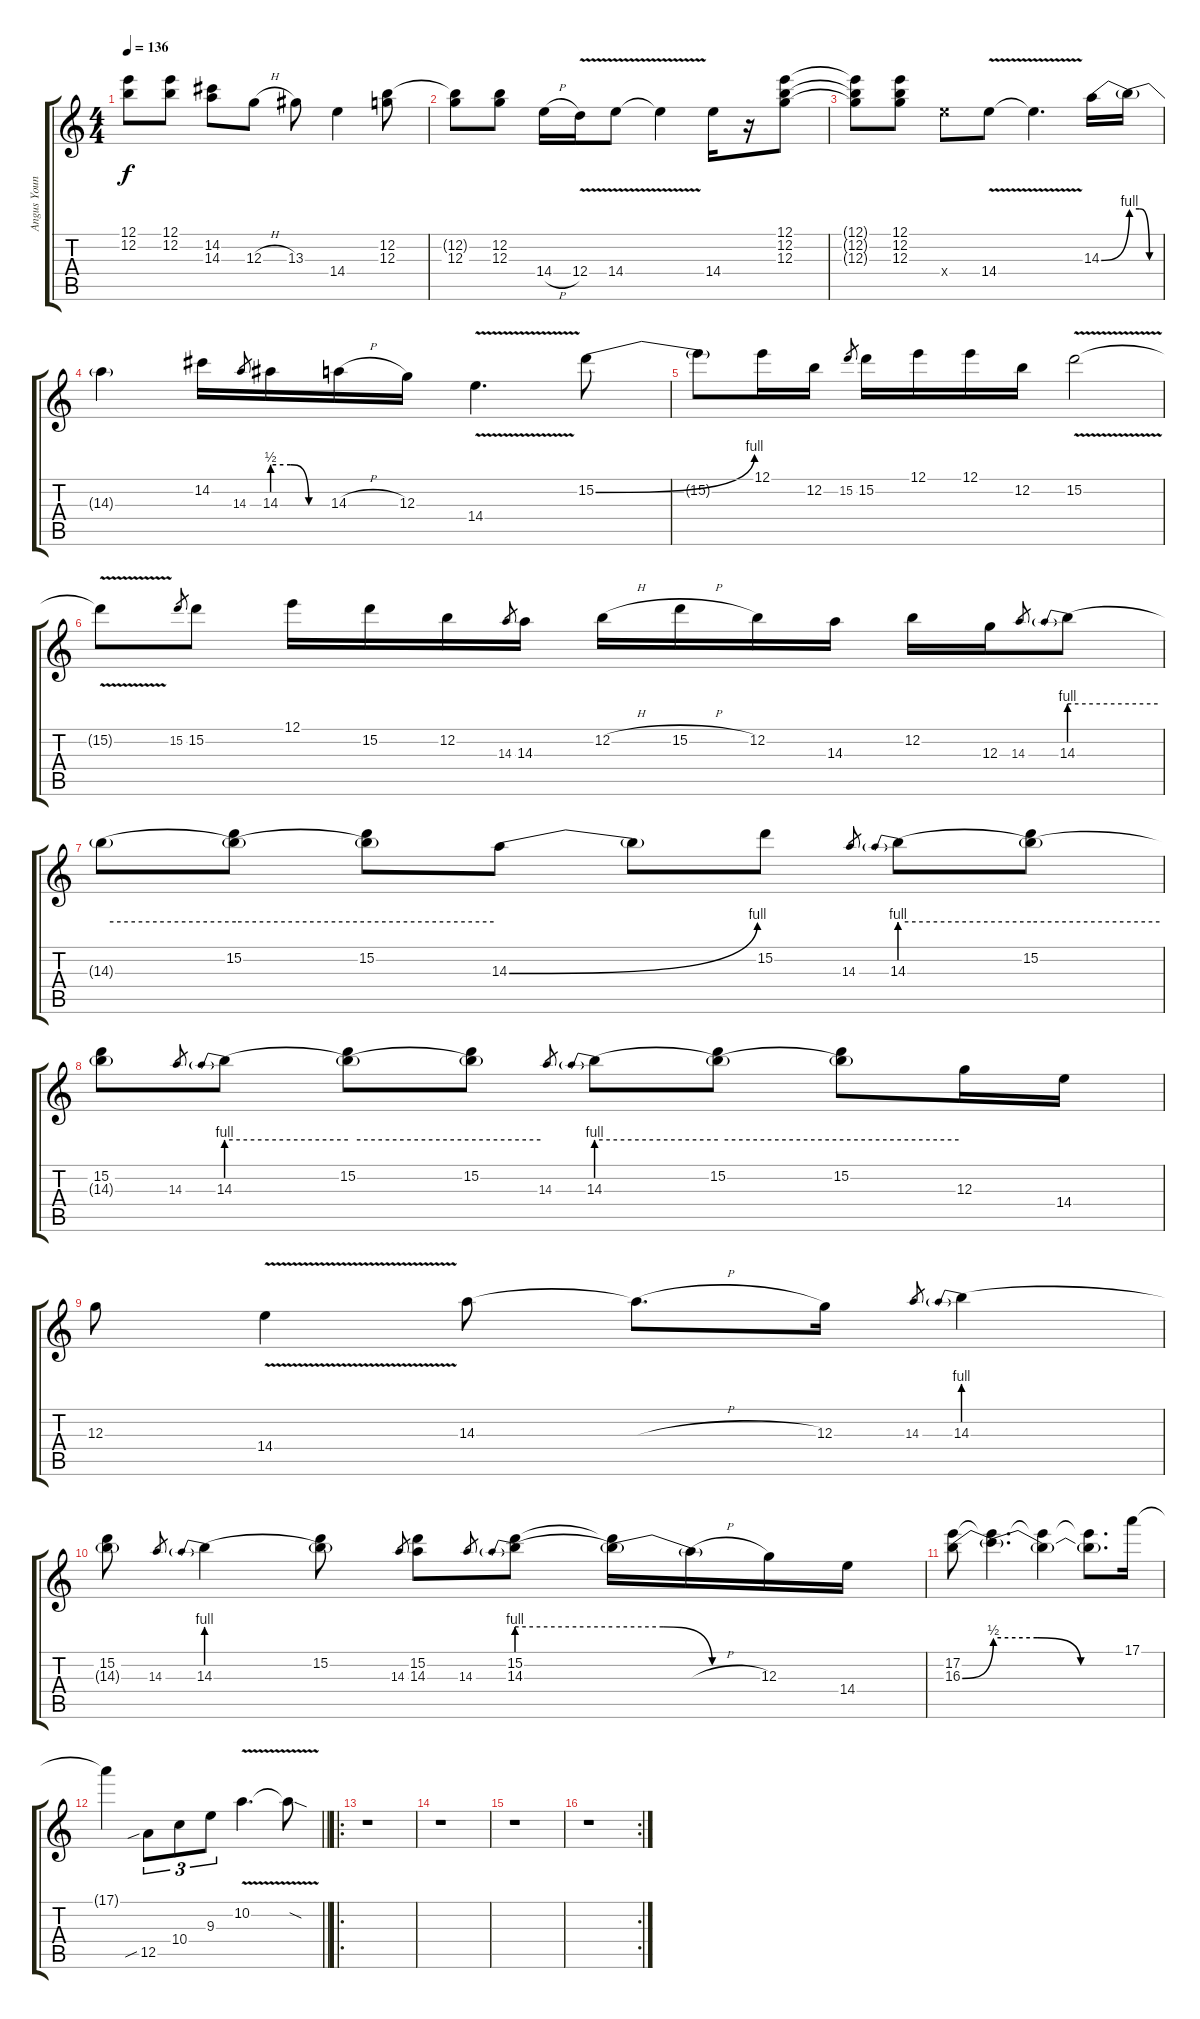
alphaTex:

\track ("Angus Young - Lead w/dist" "Angus Youn") {instrument distortionguitar}
\staff {score tabs}
\tuning (E4 B3 G3 D3 A2 E2) {hide}
\ts (4 4)
\tempo 136
\clef g2
\ks c
(12.1 12.2).8{dy f} (12.1 12.2).8 (14.2 14.3).8 12.3{h}.8 13.3.8 14.4.4 (12.2 12.3).8 |
(12.2{t} 12.3).8 (12.2 12.3).8 14.4{h}.16 12.4{v}.16 14.4{v}.8 14.4{v t}.4 14.4.16 r.16 (12.1 12.2 12.3).8 |
(12.1{t} 12.2{t} 12.3{t}).8 (12.1 12.2 12.3).8 14.4{x}.8 14.4{v}.8 14.4{v t}.4{d} 14.3{be (bend 0 0 60 4)}.16 14.3{be (custom 0 4 20 4 40 0 60 0) t}.16 |
14.3{t}.4 14.2.16 14.3.8{gr} 14.3{be (custom 0 2 20 2 40 0 60 0)}.16 14.3{h}.16 12.3.16 14.4{v}.4{d} 15.2{be (bend 0 0 60 4)}.8 |
15.2{t}.8 12.1.16 12.2.16 15.2.8{gr} 15.2.16 12.1.16 12.1.16 12.2.16 15.2{v}.2 |
15.2{t}.8 15.2.8{gr} 15.2.8 12.1.16 15.2.16 12.2.16 14.3.8{gr} 14.3.16 12.2{h}.16 15.2{h}.16 12.2.16 14.3.16 12.2.16 12.3.16 14.3.8{gr} 14.3{be (prebend 0 4 60 4)}.8 |
14.3{be (hold 0 4 60 4) t}.8 (15.2 14.3{be (hold 0 4 60 4) t}).8 (15.2 14.3{t}).8 14.3{be (bend 0 0 60 4)}.8 14.3{t}.8 15.2.8 14.3.8{gr} 14.3{be (prebend 0 4 60 4)}.8 (15.2 14.3{be (hold 0 4 60 4) t}).8 |
(15.2 14.3{t}).8 14.3.8{gr} 14.3{be (prebend 0 4 60 4)}.8 (15.2 14.3{be (hold 0 4 60 4) t}).8 (15.2 14.3{t}).8 14.3.8{gr} 14.3{be (prebend 0 4 60 4)}.8 (15.2 14.3{be (hold 0 4 60 4) t}).8 (15.2 14.3{t}).8 12.3.16 14.4.16 |
12.3.8 14.4{v}.4 14.3.8 14.3{h t}.8{d} 12.3.16 14.3.8{gr} 14.3{be (prebend 0 4 60 4)}.4 |
(15.2 14.3{t}).8 14.3.8{gr} 14.3{be (prebend 0 4 60 4)}.4 (15.2 14.3{t}).8 14.3.8{gr} (15.2 14.3).8 14.3.8{gr} (15.2 14.3{be (prebend 0 4 60 4)}).8 (15.2{t} 14.3{be (custom 0 4 20 4 40 0 60 0) t}).16 14.3{h t}.16 12.3.16 14.4.16 |
(17.2 16.3{be (bend 0 0 60 2)}).8 (17.2{t} 16.3{be (custom 0 2 20 2 40 0 60 0) t}).4{d} (17.2{t} 16.3{t}).4 (17.2{t} 16.3{t}).8{d} 17.1.16 |
\barLineRight lightlight
17.1{t}.4 12.5{sib}.8{tu (3 2)} 10.4.8{tu (3 2)} 9.3.8{tu (3 2)} 10.2{v}.4{d} 10.2{sod t}.8 |
\ro
r.1 |
r.1 |
r.1 |
\rc 2
r.1
